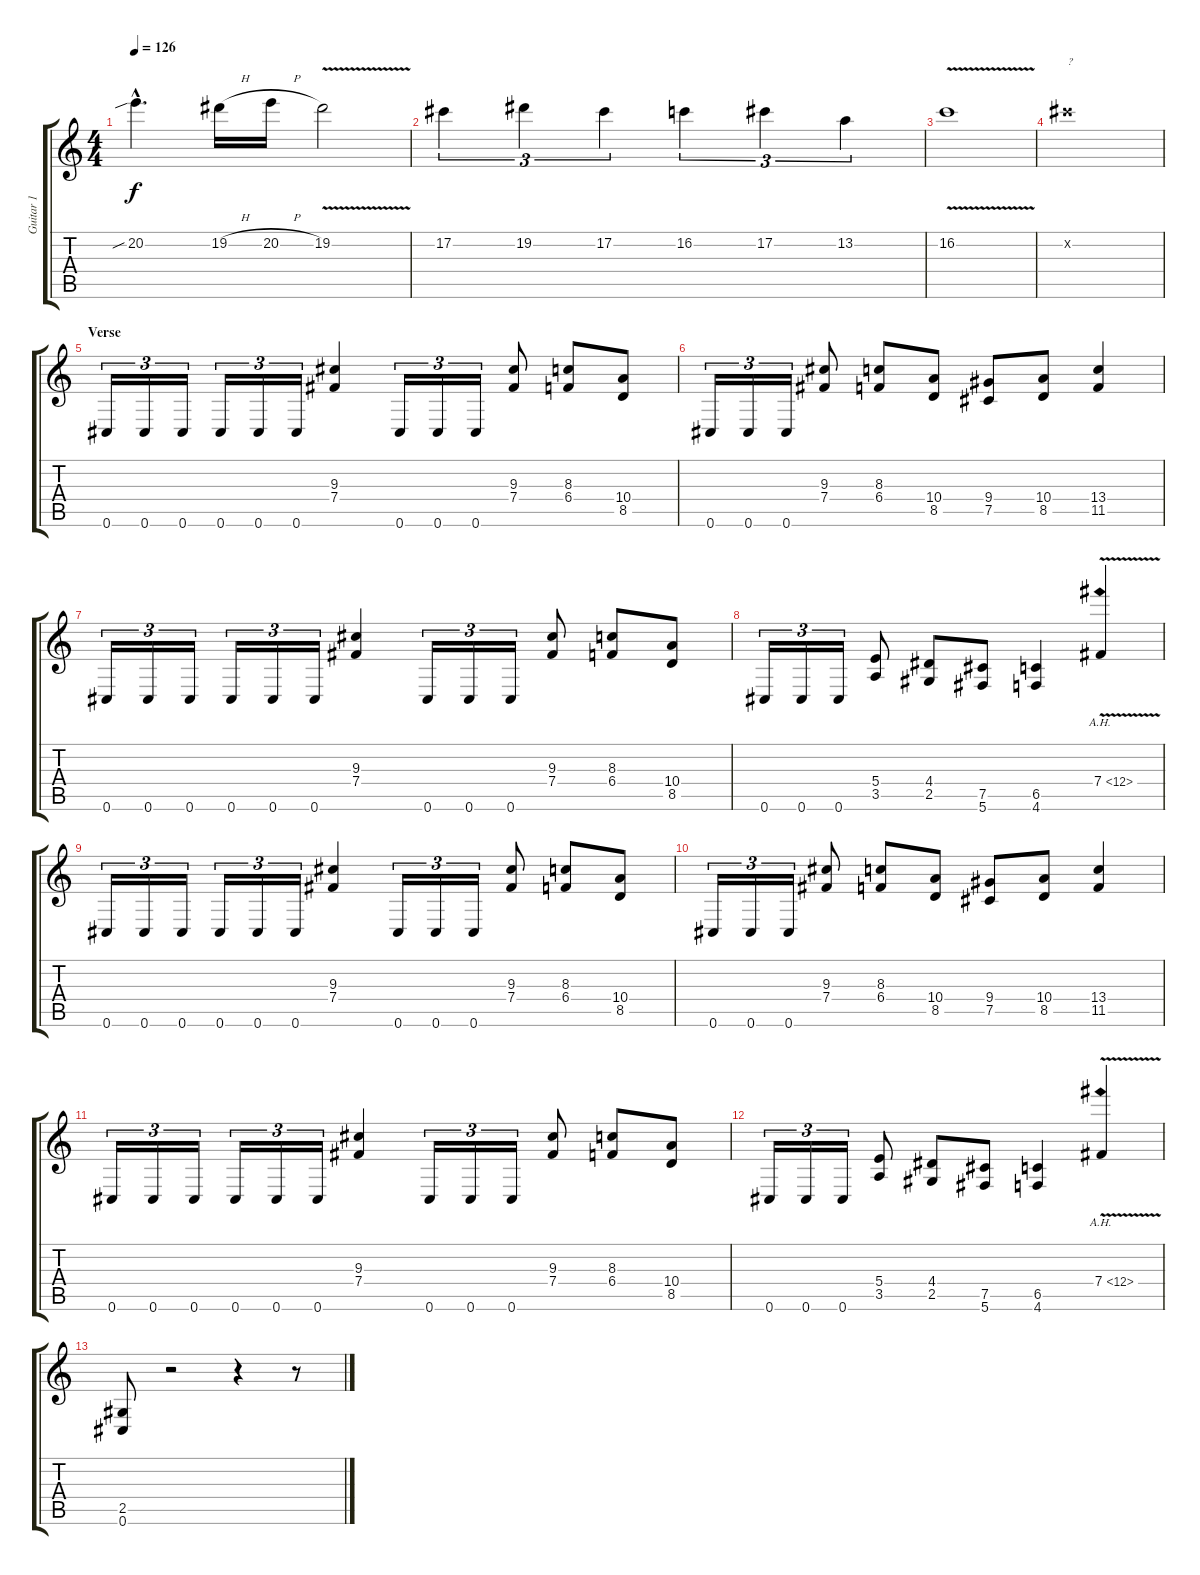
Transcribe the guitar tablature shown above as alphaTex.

\track ("Guitar 1" "Guitar 1") {instrument distortionguitar}
\staff {score tabs}
\tuning (Db4 Ab3 E3 B2 Gb2 Db2) {hide}
\ts (4 4)
\tempo 126
\clef g2
\ks c
20.2{sib hac}.4{d dy f} 19.2{h}.16 20.2{h}.16 19.2{v}.2 |
17.2.4{tu (3 2)} 19.2.4{tu (3 2)} 17.2.4{tu (3 2)} 16.2.4{tu (3 2)} 17.2.4{tu (3 2)} 13.2.4{tu (3 2)} |
16.2{v}.1 |
17.2{x}.1{txt "?"} |
\section ("" "Verse")
0.6.16{tu (3 2)} 0.6.16{tu (3 2)} 0.6.16{tu (3 2)} 0.6.16{tu (3 2)} 0.6.16{tu (3 2)} 0.6.16{tu (3 2)} (9.3 7.4).4 0.6.16{tu (3 2)} 0.6.16{tu (3 2)} 0.6.16{tu (3 2)} (9.3 7.4).8 (8.3 6.4).8 (10.4 8.5).8 |
0.6.16{tu (3 2)} 0.6.16{tu (3 2)} 0.6.16{tu (3 2)} (9.3 7.4).8 (8.3 6.4).8 (10.4 8.5).8 (9.4 7.5).8 (10.4 8.5).8 (13.4 11.5).4 |
0.6.16{tu (3 2)} 0.6.16{tu (3 2)} 0.6.16{tu (3 2)} 0.6.16{tu (3 2)} 0.6.16{tu (3 2)} 0.6.16{tu (3 2)} (9.3 7.4).4 0.6.16{tu (3 2)} 0.6.16{tu (3 2)} 0.6.16{tu (3 2)} (9.3 7.4).8 (8.3 6.4).8 (10.4 8.5).8 |
0.6.16{tu (3 2)} 0.6.16{tu (3 2)} 0.6.16{tu (3 2)} (5.4 3.5).8 (4.4 2.5).8 (7.5 5.6).8 (6.5 4.6).4 7.4{ah 5 v}.4 |
0.6.16{tu (3 2)} 0.6.16{tu (3 2)} 0.6.16{tu (3 2)} 0.6.16{tu (3 2)} 0.6.16{tu (3 2)} 0.6.16{tu (3 2)} (9.3 7.4).4 0.6.16{tu (3 2)} 0.6.16{tu (3 2)} 0.6.16{tu (3 2)} (9.3 7.4).8 (8.3 6.4).8 (10.4 8.5).8 |
0.6.16{tu (3 2)} 0.6.16{tu (3 2)} 0.6.16{tu (3 2)} (9.3 7.4).8 (8.3 6.4).8 (10.4 8.5).8 (9.4 7.5).8 (10.4 8.5).8 (13.4 11.5).4 |
0.6.16{tu (3 2)} 0.6.16{tu (3 2)} 0.6.16{tu (3 2)} 0.6.16{tu (3 2)} 0.6.16{tu (3 2)} 0.6.16{tu (3 2)} (9.3 7.4).4 0.6.16{tu (3 2)} 0.6.16{tu (3 2)} 0.6.16{tu (3 2)} (9.3 7.4).8 (8.3 6.4).8 (10.4 8.5).8 |
0.6.16{tu (3 2)} 0.6.16{tu (3 2)} 0.6.16{tu (3 2)} (5.4 3.5).8 (4.4 2.5).8 (7.5 5.6).8 (6.5 4.6).4 7.4{ah 5 v}.4 |
(2.5 0.6).8 r.2 r.4 r.8
